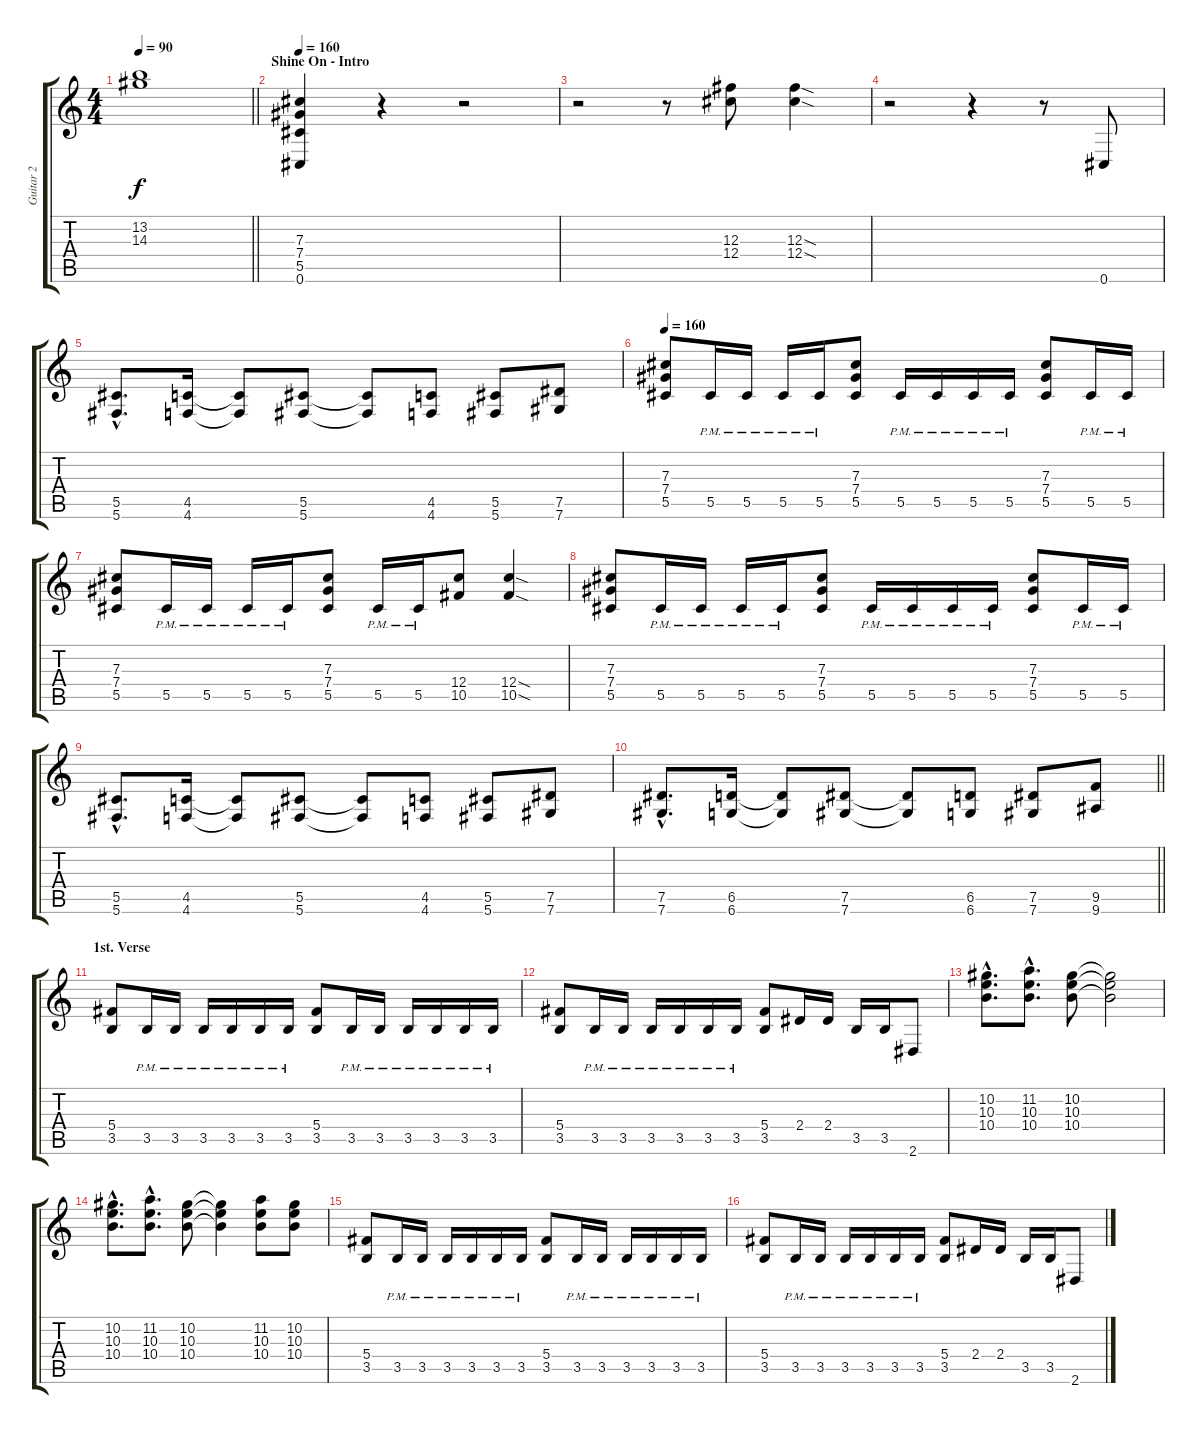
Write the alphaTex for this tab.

\track ("Guitar 2" "Guitar 2") {instrument overdrivenguitar}
\staff {score tabs}
\tuning (Eb4 Bb3 Gb3 Db3 Ab2 Db2) {hide}
\ts (4 4)
\tempo 90
\clef g2
\barLineRight lightlight
\ks c
(13.2{t} 14.3{t}).1{dy f} |
\section ("" "Shine On - Intro")
\tempo 160
(7.3 7.4 5.5 0.6).4 r.4 r.2 |
r.2 r.8 (12.3 12.4).8 (12.3{sod} 12.4{sod}).4 |
r.2 r.4 r.8 0.6.8 |
(5.5{hac} 5.6{hac}).8{d} (4.5 4.6).16 (4.5{t} 4.6{t}).8 (5.5 5.6).8 (5.5{t} 5.6{t}).8 (4.5 4.6).8 (5.5 5.6).8 (7.5 7.6).8 |
\tempo 160
(7.3 7.4 5.5).8 5.5{pm}.16 5.5{pm}.16 5.5{pm}.16 5.5{pm}.16 (7.3 7.4 5.5).8 5.5{pm}.16 5.5{pm}.16 5.5{pm}.16 5.5{pm}.16 (7.3 7.4 5.5).8 5.5{pm}.16 5.5{pm}.16 |
(7.3 7.4 5.5).8 5.5{pm}.16 5.5{pm}.16 5.5{pm}.16 5.5{pm}.16 (7.3 7.4 5.5).8 5.5{pm}.16 5.5{pm}.16 (12.4 10.5).8 (12.4{sod} 10.5{sod}).4 |
(7.3 7.4 5.5).8 5.5{pm}.16 5.5{pm}.16 5.5{pm}.16 5.5{pm}.16 (7.3 7.4 5.5).8 5.5{pm}.16 5.5{pm}.16 5.5{pm}.16 5.5{pm}.16 (7.3 7.4 5.5).8 5.5{pm}.16 5.5{pm}.16 |
(5.5{hac} 5.6{hac}).8{d} (4.5 4.6).16 (4.5{t} 4.6{t}).8 (5.5 5.6).8 (5.5{t} 5.6{t}).8 (4.5 4.6).8 (5.5 5.6).8 (7.5 7.6).8 |
\barLineRight lightlight
(7.5{hac} 7.6{hac}).8{d} (6.5 6.6).16 (6.5{t} 6.6{t}).8 (7.5 7.6).8 (7.5{t} 7.6{t}).8 (6.5 6.6).8 (7.5 7.6).8 (9.5 9.6).8 |
\section ("" "1st. Verse")
(5.4 3.5).8 3.5{pm}.16 3.5{pm}.16 3.5{pm}.16 3.5{pm}.16 3.5{pm}.16 3.5{pm}.16 (5.4 3.5).8 3.5{pm}.16 3.5{pm}.16 3.5{pm}.16 3.5{pm}.16 3.5{pm}.16 3.5{pm}.16 |
(5.4 3.5).8 3.5{pm}.16 3.5{pm}.16 3.5{pm}.16 3.5{pm}.16 3.5{pm}.16 3.5{pm}.16 (5.4 3.5).8 2.4.16 2.4.16 3.5.16 3.5.16 2.6.8 |
(10.2{hac} 10.3{hac} 10.4{hac}).8{d} (11.2{hac} 10.3{hac} 10.4{hac}).8{d} (10.2 10.3 10.4).8 (10.2{t} 10.3{t} 10.4{t}).2 |
(10.2{hac} 10.3{hac} 10.4{hac}).8{d} (11.2{hac} 10.3{hac} 10.4{hac}).8{d} (10.2 10.3 10.4).8 (10.2{t} 10.3{t} 10.4{t}).4 (11.2 10.3 10.4).8 (10.2 10.3 10.4).8 |
(5.4 3.5).8 3.5{pm}.16 3.5{pm}.16 3.5{pm}.16 3.5{pm}.16 3.5{pm}.16 3.5{pm}.16 (5.4 3.5).8 3.5{pm}.16 3.5{pm}.16 3.5{pm}.16 3.5{pm}.16 3.5{pm}.16 3.5{pm}.16 |
(5.4 3.5).8 3.5{pm}.16 3.5{pm}.16 3.5{pm}.16 3.5{pm}.16 3.5{pm}.16 3.5{pm}.16 (5.4 3.5).8 2.4.16 2.4.16 3.5.16 3.5.16 2.6.8
